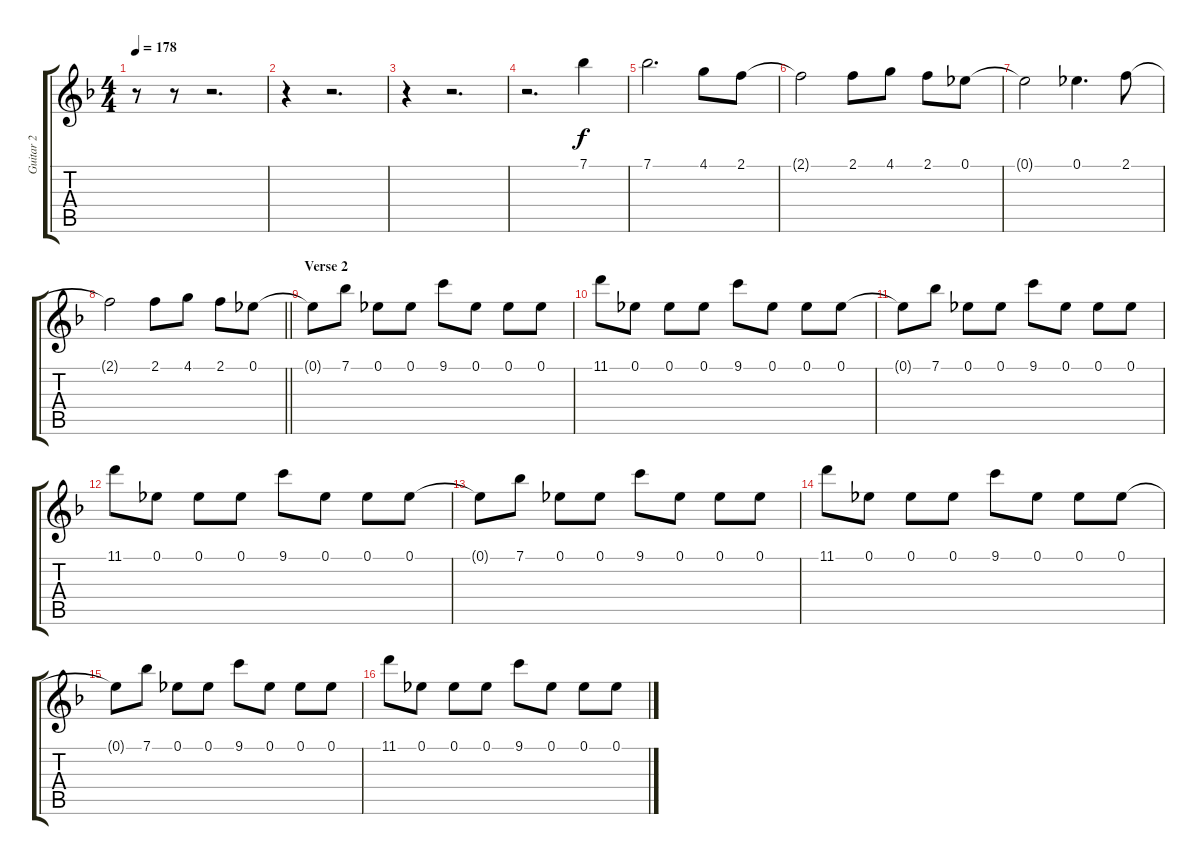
\track ("Guitar 2" "Guitar 2") {instrument distortionguitar}
\staff {score tabs}
\tuning (Eb4 Bb3 Gb3 Db3 Ab2 Eb2) {hide}
\ts (4 4)
\tempo 178
\clef g2
\ks f
r.8{dy f} r.8 r.2{d} |
r.4 r.2{d} |
r.4 r.2{d} |
r.2{d} 7.1.4 |
7.1.2{d} 4.1.8 2.1.8 |
2.1{t}.2 2.1.8 4.1.8 2.1.8 0.1.8 |
0.1{t}.2 0.1.4{d} 2.1.8 |
\barLineRight lightlight
2.1{t}.2 2.1.8 4.1.8 2.1.8 0.1.8 |
\section ("" "Verse 2")
0.1{t}.8 7.1.8 0.1.8 0.1.8 9.1.8 0.1.8 0.1.8 0.1.8 |
11.1.8 0.1.8 0.1.8 0.1.8 9.1.8 0.1.8 0.1.8 0.1.8 |
0.1{t}.8 7.1.8 0.1.8 0.1.8 9.1.8 0.1.8 0.1.8 0.1.8 |
11.1.8 0.1.8 0.1.8 0.1.8 9.1.8 0.1.8 0.1.8 0.1.8 |
0.1{t}.8 7.1.8 0.1.8 0.1.8 9.1.8 0.1.8 0.1.8 0.1.8 |
11.1.8 0.1.8 0.1.8 0.1.8 9.1.8 0.1.8 0.1.8 0.1.8 |
0.1{t}.8 7.1.8 0.1.8 0.1.8 9.1.8 0.1.8 0.1.8 0.1.8 |
11.1.8 0.1.8 0.1.8 0.1.8 9.1.8 0.1.8 0.1.8 0.1.8
